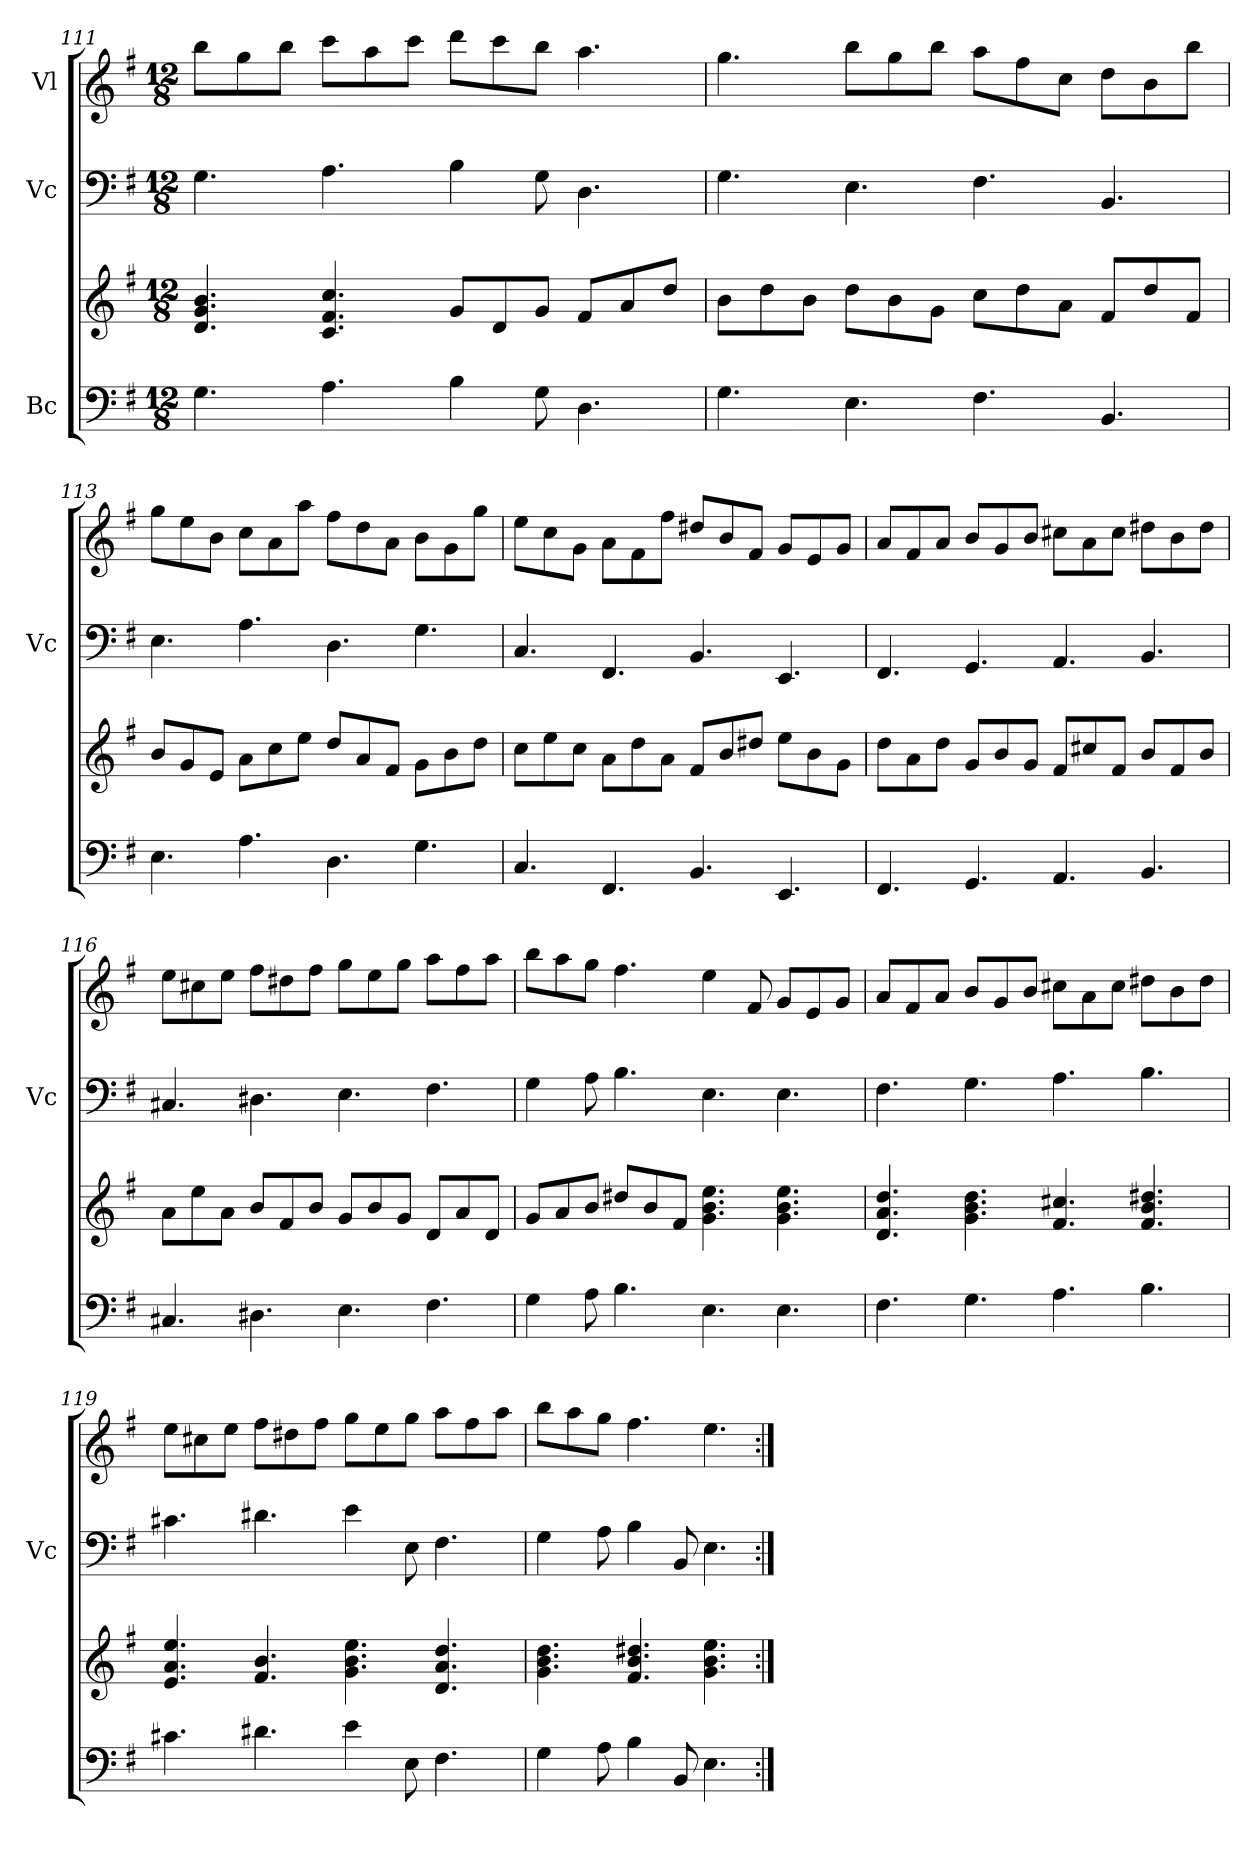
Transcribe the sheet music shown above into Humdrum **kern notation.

**kern	**kern	**kern	**kern
*part3	*part3	*part2	*part1
*staff4	*staff3	*staff2	*staff1
*I"Bc	*	*I"Vc	*I"Vl
*	*	*I'Vc	*
*clefF4	*clefG2	*clefF4	*clefG2
*k[f#]	*k[f#]	*k[f#]	*k[f#]
*M12/8	*M12/8	*M12/8	*M12/8
=111	=111	=111	=111
4.G\	4.d/ 4.g/ 4.b/	4.G\	8bb\L
.	.	.	8gg\
.	.	.	8bb\J
4.A\	4.c/ 4.f#/ 4.cc/	4.A\	8ccc\L
.	.	.	8aa\
.	.	.	8ccc\J
4B\	8g/L	4B\	8ddd\L
.	8d/	.	8ccc\
8G\	8g/J	8G\	8bb\J
4.D\	8f#/L	4.D\	4.aa\
.	8a/	.	.
.	8dd/J	.	.
=112	=112	=112	=112
4.G\	8b\L	4.G\	4.gg\
.	8dd\	.	.
.	8b\J	.	.
4.E\	8dd\L	4.E\	8bb\L
.	8b\	.	8gg\
.	8g\J	.	8bb\J
4.F#\	8cc\L	4.F#\	8aa\L
.	8dd\	.	8ff#\
.	8a\J	.	8cc\J
4.BB/	8f#/L	4.BB/	8dd\L
.	8dd/	.	8b\
.	8f#/J	.	8bb\J
=113	=113	=113	=113
4.E\	8b/L	4.E\	8gg\L
.	8g/	.	8ee\
.	8e/J	.	8b\J
4.A\	8a\L	4.A\	8cc\L
.	8cc\	.	8a\
.	8ee\J	.	8aa\J
4.D\	8dd/L	4.D\	8ff#\L
.	8a/	.	8dd\
.	8f#/J	.	8a\J
4.G\	8g\L	4.G\	8b\L
.	8b\	.	8g\
.	8dd\J	.	8gg\J
!!LO:LB:g=z
=114	=114	=114	=114
4.C/	8cc\L	4.C/	8ee\L
.	8ee\	.	8cc\
.	8cc\J	.	8g\J
4.FF#/	8a\L	4.FF#/	8a\L
.	8dd\	.	8f#\
.	8a\J	.	8ff#\J
4.BB/	8f#/L	4.BB/	8dd#X/L
.	8b/	.	8b/
.	8dd#X/J	.	8f#/J
4.EE/	8ee\L	4.EE/	8g/L
.	8b\	.	8e/
.	8g\J	.	8g/J
=115	=115	=115	=115
4.FF#/	8dd\L	4.FF#/	8a/L
.	8a\	.	8f#/
.	8dd\J	.	8a/J
4.GG/	8g/L	4.GG/	8b/L
.	8b/	.	8g/
.	8g/J	.	8b/J
4.AA/	8f#/L	4.AA/	8cc#X\L
.	8cc#X/	.	8a\
.	8f#/J	.	8cc#\J
4.BB/	8b/L	4.BB/	8dd#X\L
.	8f#/	.	8b\
.	8b/J	.	8dd#\J
=116	=116	=116	=116
4.C#X/	8a\L	4.C#X/	8ee\L
.	8ee\	.	8cc#X\
.	8a\J	.	8ee\J
4.D#X\	8b/L	4.D#X\	8ff#\L
.	8f#/	.	8dd#X\
.	8b/J	.	8ff#\J
4.E\	8g/L	4.E\	8gg\L
.	8b/	.	8ee\
.	8g/J	.	8gg\J
4.F#\	8d/L	4.F#\	8aa\L
.	8a/	.	8ff#\
.	8d/J	.	8aa\J
=117	=117	=117	=117
4G\	8g/L	4G\	8bb\L
.	8a/	.	8aa\
8A\	8b/J	8A\	8gg\J
4.B\	8dd#X/L	4.B\	4.ff#\
.	8b/	.	.
.	8f#/J	.	.
4.E\	4.g\ 4.b\ 4.ee\	4.E\	4ee\
.	.	.	8f#/
4.E\	4.g\ 4.b\ 4.ee\	4.E\	8g/L
.	.	.	8e/
.	.	.	8g/J
!!LO:LB:g=z
=118	=118	=118	=118
4.F#\	4.d/ 4.a/ 4.dd/	4.F#\	8a/L
.	.	.	8f#/
.	.	.	8a/J
4.G\	4.g\ 4.b\ 4.dd\	4.G\	8b/L
.	.	.	8g/
.	.	.	8b/J
4.A\	4.f#/ 4.cc#X/	4.A\	8cc#X\L
.	.	.	8a\
.	.	.	8cc#\J
4.B\	4.f#/ 4.b/ 4.dd#X/	4.B\	8dd#X\L
.	.	.	8b\
.	.	.	8dd#\J
=119	=119	=119	=119
4.c#X\	4.e/ 4.a/ 4.ee/	4.c#X\	8ee\L
.	.	.	8cc#X\
.	.	.	8ee\J
4.d#X\	4.f#/ 4.b/	4.d#X\	8ff#\L
.	.	.	8dd#X\
.	.	.	8ff#\J
4e\	4.g\ 4.b\ 4.ee\	4e\	8gg\L
.	.	.	8ee\
8E\	.	8E\	8gg\J
4.F#\	4.d/ 4.a/ 4.dd/	4.F#\	8aa\L
.	.	.	8ff#\
.	.	.	8aa\J
=120	=120	=120	=120
4G\	4.g\ 4.b\ 4.dd\	4G\	8bb\L
.	.	.	8aa\
8A\	.	8A\	8gg\J
4B\	4.f#/ 4.b/ 4.dd#X/	4B\	4.ff#\
8BB/	.	8BB/	.
4.E\	4.g\ 4.b\ 4.ee\	4.E\	4.ee\
=:|!	=:|!	=:|!	=:|!
*-	*-	*-	*-
